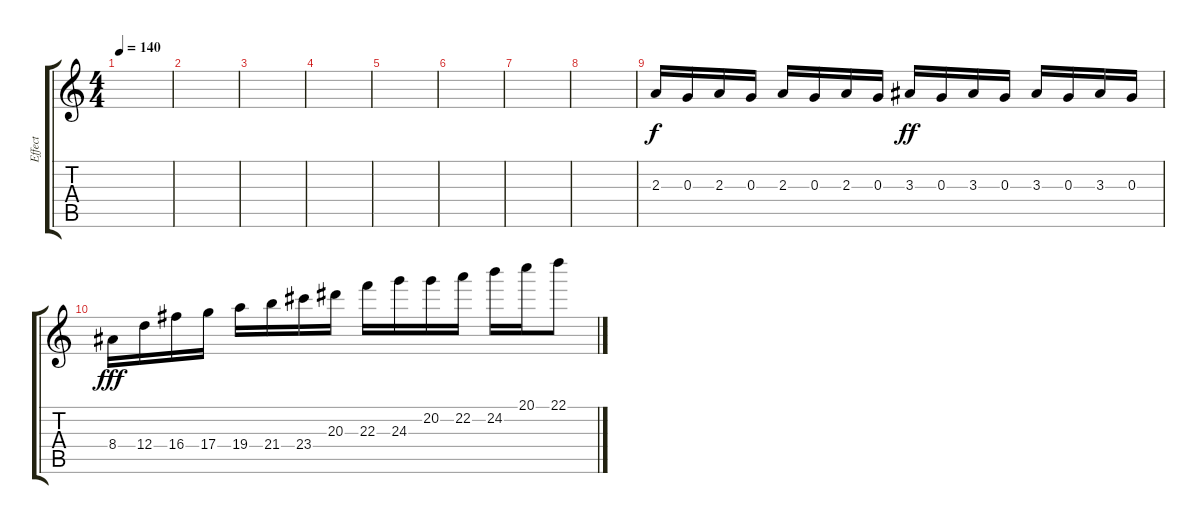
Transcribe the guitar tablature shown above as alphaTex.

\track ("Effect" "Effect") {instrument guitarharmonics}
\staff {score tabs}
\tuning (E4 B3 G3 D3 A2 E2) {hide}
\ts (4 4)
\tempo 140
\clef g2
\ks c
|
|
|
|
|
|
|
|
2.3.16{dy f} 0.3.16 2.3.16 0.3.16 2.3.16 0.3.16 2.3.16 0.3.16 3.3.16{dy ff} 0.3.16 3.3.16 0.3.16 3.3.16 0.3.16 3.3.16 0.3.16 |
8.4.16{dy fff} 12.4.16 16.4.16 17.4.16 19.4.16 21.4.16 23.4.16 20.3.16 22.3.16 24.3.16 20.2.16 22.2.16 24.2.16 20.1.16 22.1.8
